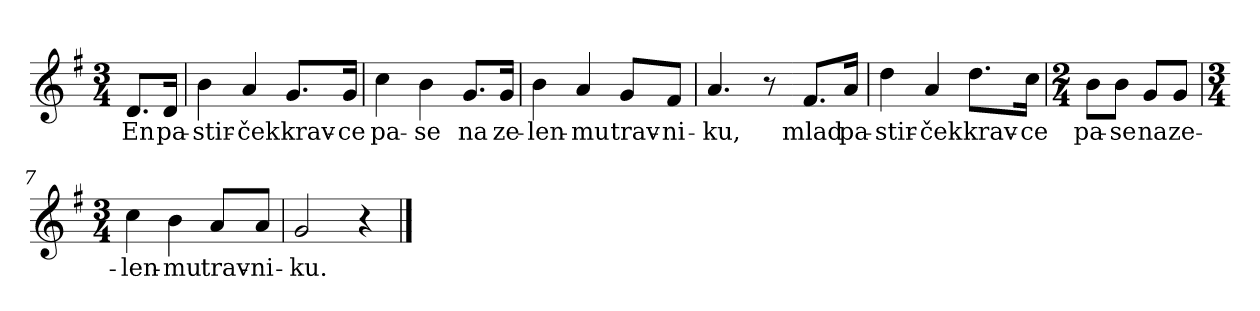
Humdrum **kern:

**kern	**text
*part1	*part1
*staff1	*staff1
*clefG2	*
*k[f#]	*
*G:	*
*M3/4	*
*MM100	*
=	=
8.d/L	En
16d/Jk	pa-
=1	=1
4b\	-stir-
4a/	-ček
8.g/L	krav-
16g/Jk	-ce
=2	=2
4cc\	pa-
4b\	-se
8.g/L	na
16g/Jk	ze-
=3	=3
4b\	-len-
4a/	-mu
8g/L	trav-
8f#/J	-ni-
=4	=4
4.a/	-ku,
8r	.
=4X1-	=4X1-
8.f#/L	mlad
16a/Jk	pa-
!!LO:LB:g=z
=5	=5
4dd\	-stir-
4a/	-ček
8.dd\L	krav-
16cc\Jk	-ce
=6	=6
*M2/4	*
8b\L	pa-
8b\J	-se
8g/L	na
8g/J	ze-
=7	=7
*M3/4	*
4cc\	-len-
4b\	-mu
8a/L	trav-
8a/J	-ni-
=8	=8
2g/	-ku.
4r	.
==	==
*-	*-
